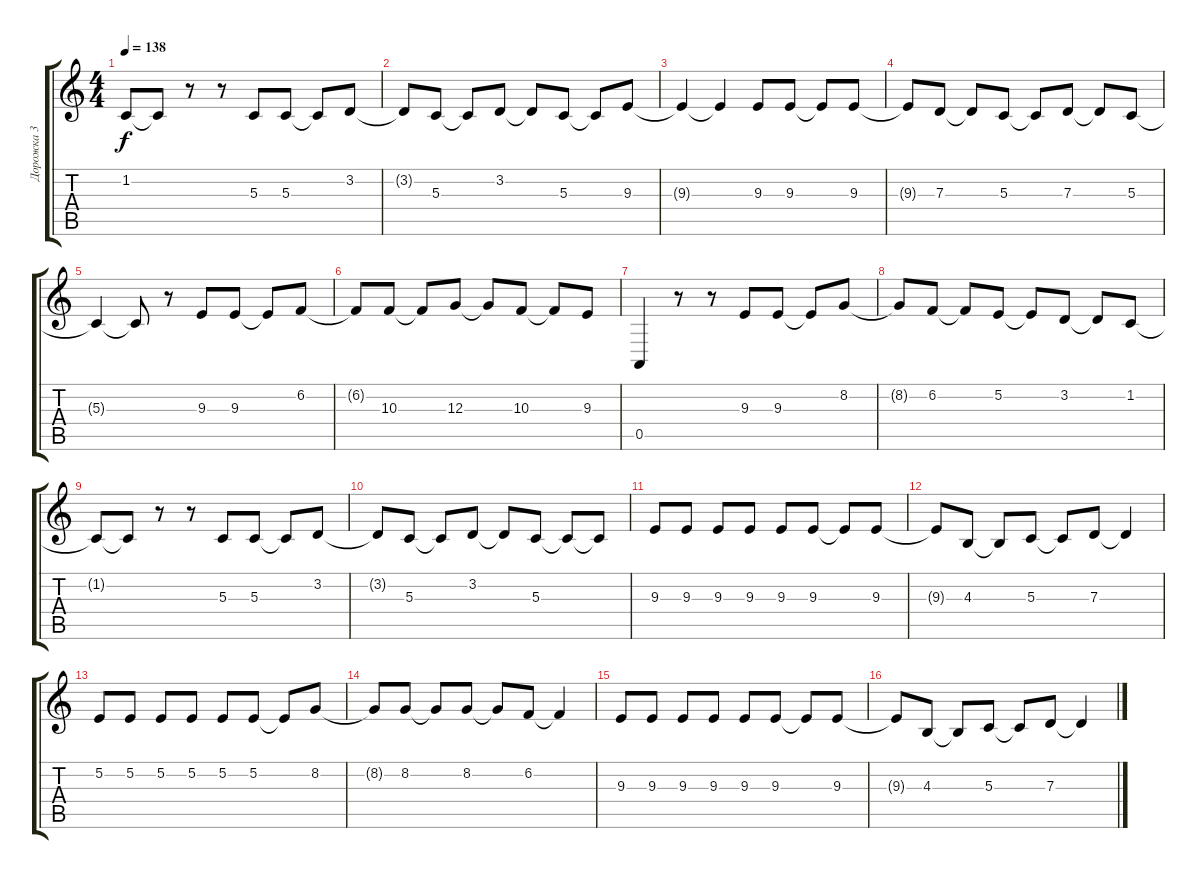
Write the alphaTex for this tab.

\track ("Дорожка 3" "Дорожка 3") {instrument electricgrandpiano}
\staff {score tabs}
\tuning (E4 B3 G3 D3 A2 E2) {hide}
\ts (4 4)
\tempo 138
\clef g2
\ks c
1.2{t}.8{dy f} 1.2{t}.8 r.8 r.8 5.3.8 5.3.8 5.3{t}.8 3.2.8 |
3.2{t}.8 5.3.8 5.3{t}.8 3.2.8 3.2{t}.8 5.3.8 5.3{t}.8 9.3.8 |
9.3{t}.4 9.3{t}.4 9.3.8 9.3.8 9.3{t}.8 9.3.8 |
9.3{t}.8 7.3.8 7.3{t}.8 5.3.8 5.3{t}.8 7.3.8 7.3{t}.8 5.3.8 |
5.3{t}.4 5.3{t}.8 r.8 9.3.8 9.3.8 9.3{t}.8 6.2.8 |
6.2{t}.8 10.3.8 10.3{t}.8 12.3.8 12.3{t}.8 10.3.8 10.3{t}.8 9.3.8 |
0.5.4 r.8 r.8 9.3.8 9.3.8 9.3{t}.8 8.2.8 |
8.2{t}.8 6.2.8 6.2{t}.8 5.2.8 5.2{t}.8 3.2.8 3.2{t}.8 1.2.8 |
1.2{t}.8 1.2{t}.8 r.8 r.8 5.3.8 5.3.8 5.3{t}.8 3.2.8 |
3.2{t}.8 5.3.8 5.3{t}.8 3.2.8 3.2{t}.8 5.3.8 5.3{t}.8 5.3{t}.8 |
9.3.8 9.3.8 9.3.8 9.3.8 9.3.8 9.3.8 9.3{t}.8 9.3.8 |
9.3{t}.8 4.3.8 4.3{t}.8 5.3.8 5.3{t}.8 7.3.8 7.3{t}.4 |
5.2.8 5.2.8 5.2.8 5.2.8 5.2.8 5.2.8 5.2{t}.8 8.2.8 |
8.2{t}.8 8.2.8 8.2{t}.8 8.2.8 8.2{t}.8 6.2.8 6.2{t}.4 |
9.3.8 9.3.8 9.3.8 9.3.8 9.3.8 9.3.8 9.3{t}.8 9.3.8 |
9.3{t}.8 4.3.8 4.3{t}.8 5.3.8 5.3{t}.8 7.3.8 7.3{t}.4
